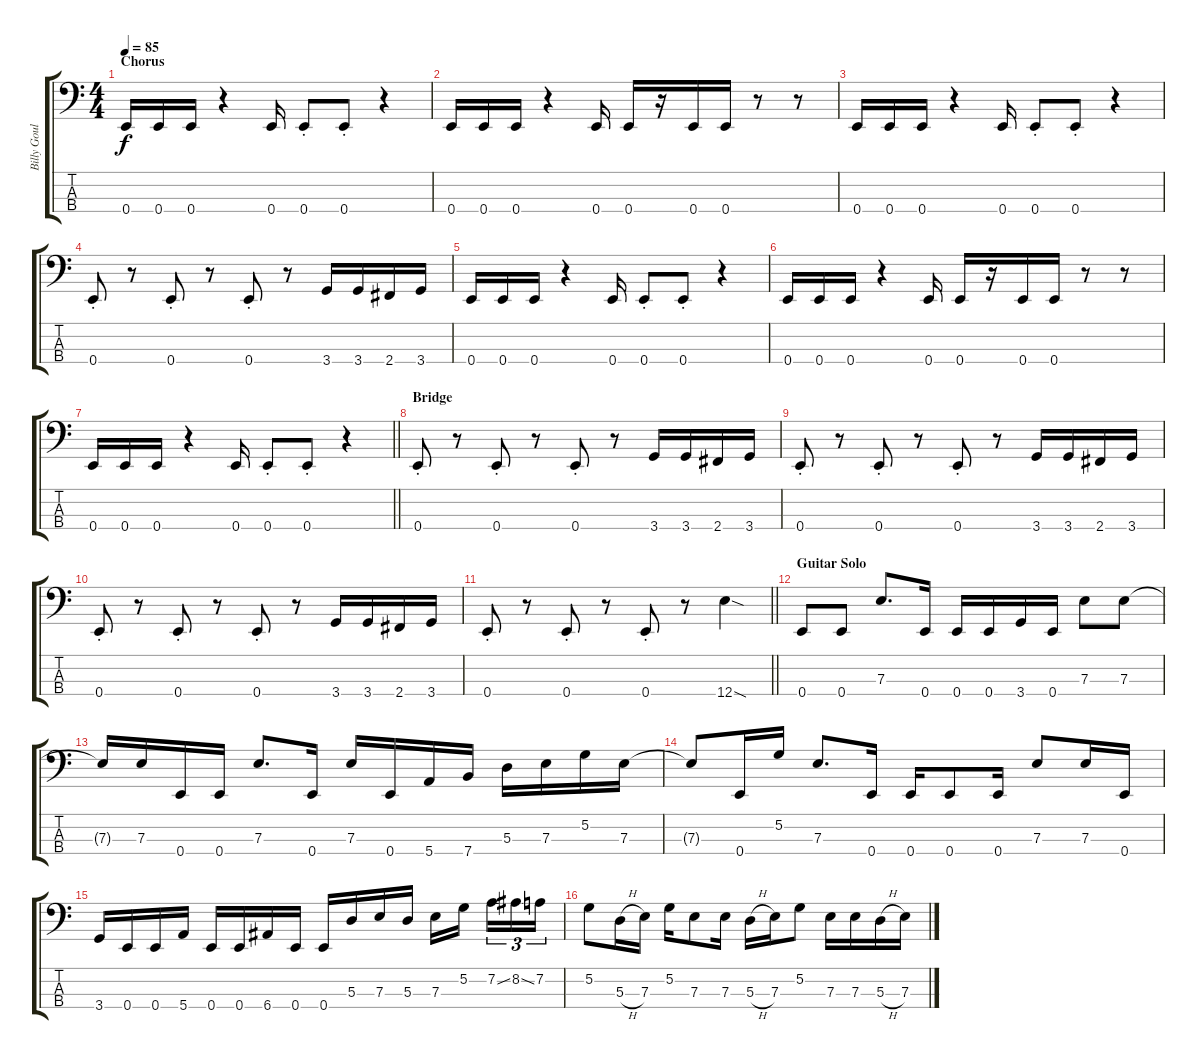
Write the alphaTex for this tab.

\track ("Billy Gould (Bass)" "Billy Goul") {instrument electricbasspick}
\staff {score tabs}
\tuning (G2 D2 A1 E1) {hide}
\ts (4 4)
\section ("" "Chorus")
\tempo 85
\clef f4
\ks c
0.4.16{dy f} 0.4.16 0.4.16 r.4 0.4.16 0.4{st}.8 0.4{st}.8 r.4 |
0.4.16 0.4.16 0.4.16 r.4 0.4.16 0.4.16 r.16 0.4.16 0.4.16 r.8 r.8 |
0.4.16 0.4.16 0.4.16 r.4 0.4.16 0.4{st}.8 0.4{st}.8 r.4 |
0.4{st}.8 r.8 0.4{st}.8 r.8 0.4{st}.8 r.8 3.4.16 3.4.16 2.4.16 3.4.16 |
0.4.16 0.4.16 0.4.16 r.4 0.4.16 0.4{st}.8 0.4{st}.8 r.4 |
0.4.16 0.4.16 0.4.16 r.4 0.4.16 0.4.16 r.16 0.4.16 0.4.16 r.8 r.8 |
\barLineRight lightlight
0.4.16 0.4.16 0.4.16 r.4 0.4.16 0.4{st}.8 0.4{st}.8 r.4 |
\section ("" "Bridge")
0.4{st}.8 r.8 0.4{st}.8 r.8 0.4{st}.8 r.8 3.4.16 3.4.16 2.4.16 3.4.16 |
0.4{st}.8 r.8 0.4{st}.8 r.8 0.4{st}.8 r.8 3.4.16 3.4.16 2.4.16 3.4.16 |
0.4{st}.8 r.8 0.4{st}.8 r.8 0.4{st}.8 r.8 3.4.16 3.4.16 2.4.16 3.4.16 |
\barLineRight lightlight
0.4{st}.8 r.8 0.4{st}.8 r.8 0.4{st}.8 r.8 12.4{sod}.4 |
\section ("" "Guitar Solo")
0.4.8 0.4.8 7.3.8{d} 0.4.16 0.4.16 0.4.16 3.4.16 0.4.16 7.3.8 7.3.8 |
7.3{t}.16 7.3.16 0.4.16 0.4.16 7.3.8{d} 0.4.16 7.3.16 0.4.16 5.4.16 7.4.16 5.3.16 7.3.16 5.2.16 7.3.16 |
7.3{t}.8 0.4.16 5.2.16 7.3.8{d} 0.4.16 0.4.16 0.4.8 0.4.16 7.3.8 7.3.16 0.4.16 |
3.4.16 0.4.16 0.4.16 5.4.16 0.4.16 0.4.16 6.4.16 0.4.16 0.4.16 5.3.16 7.3.16 5.3.16 7.3.16 5.2.16{beam splitsecondary} 7.2{ss}.16{tu (3 2)} 8.2{ss}.16{tu (3 2)} 7.2.16{tu (3 2)} |
5.2.8 5.3{h}.16 7.3.16 5.2.16 7.3.8 7.3.16 5.3{h}.16 7.3.16 5.2.8 7.3.16 7.3.16 5.3{h}.16 7.3.16
